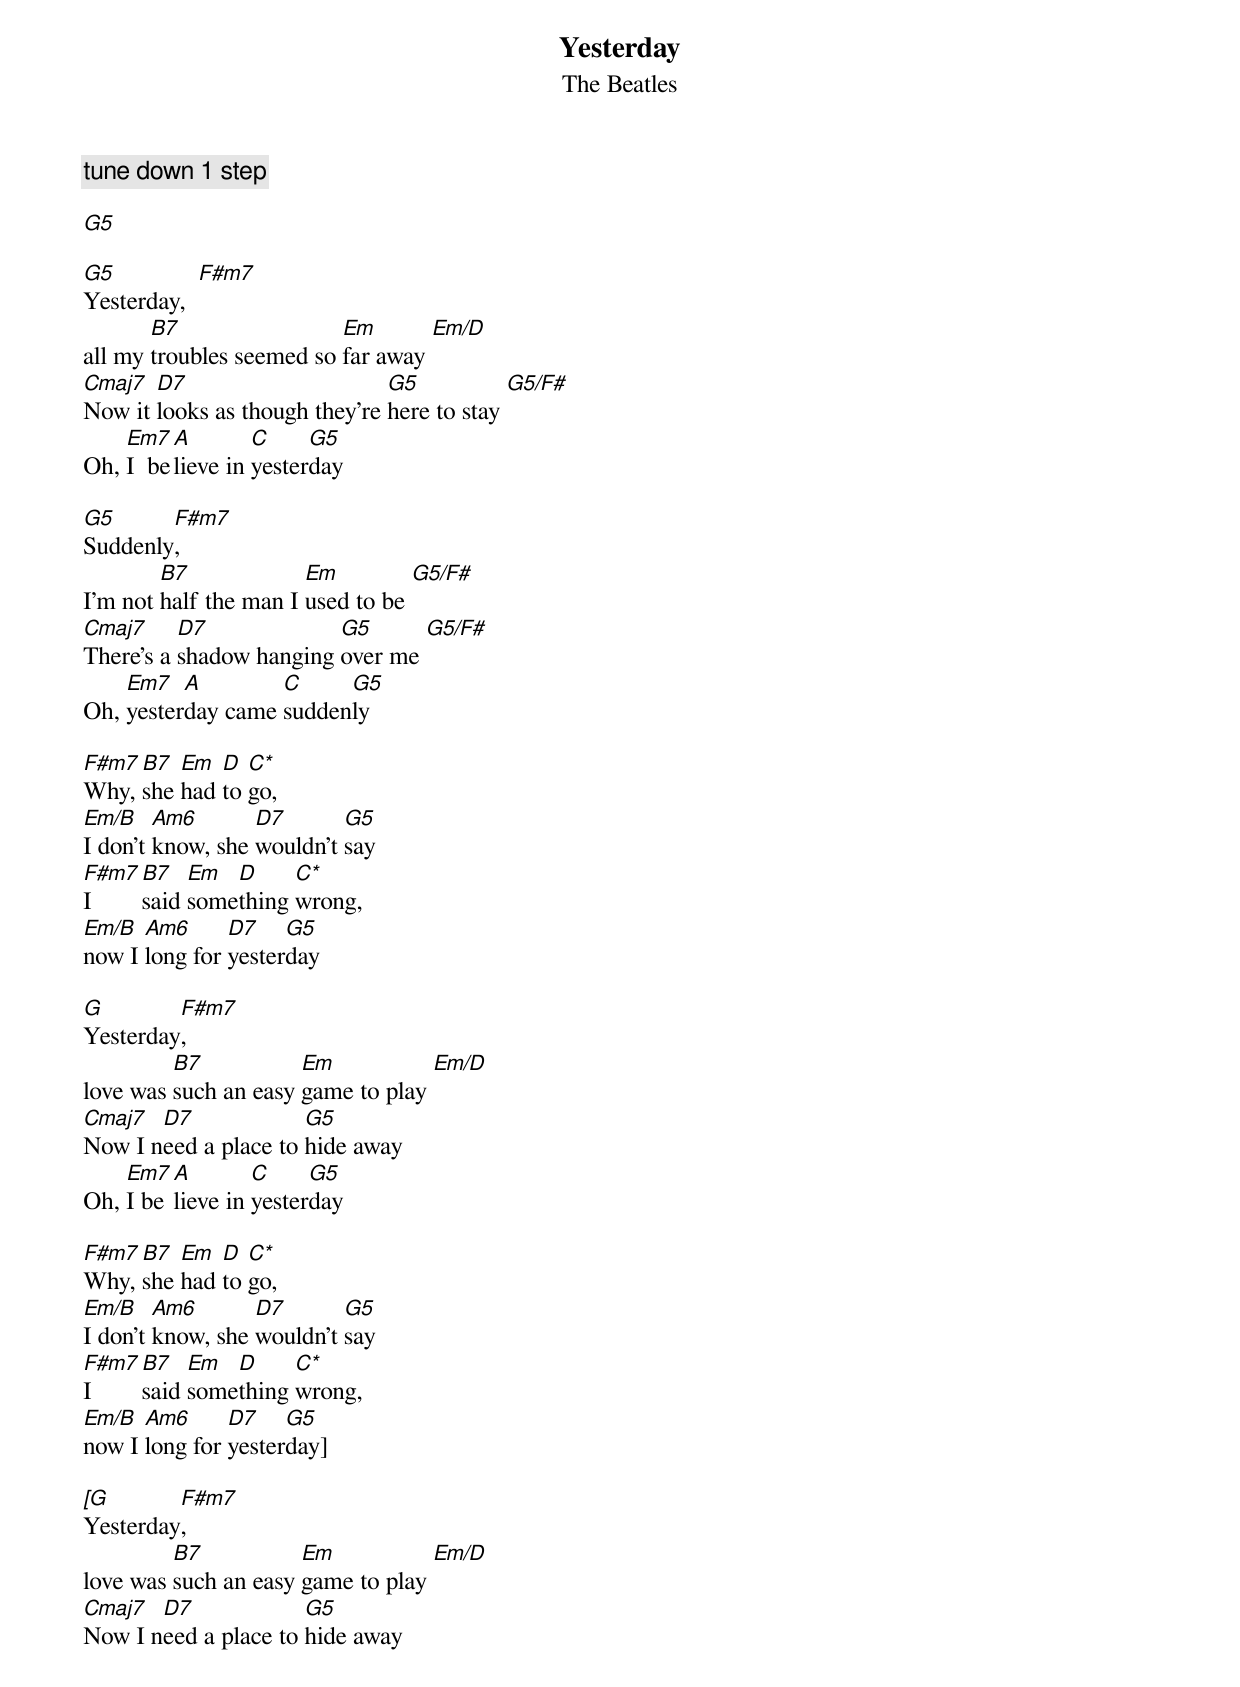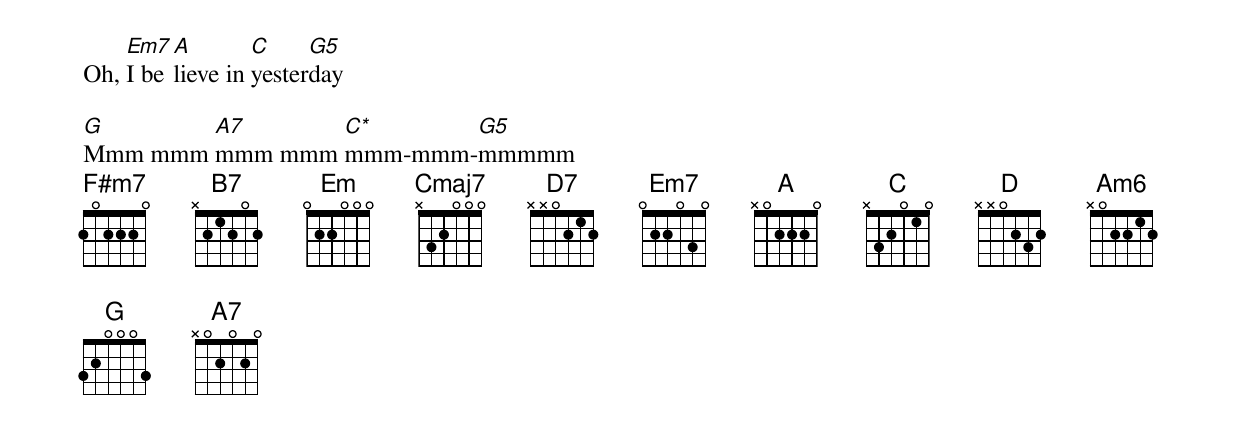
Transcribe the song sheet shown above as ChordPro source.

{title: Yesterday}
{subtitle: The Beatles}

{define: G5 0 3 x 0 0 3 3}
{define: B7 0 x 2 1 2 0 2}
{define: Em/D 0 x x 0 0 0 0}
{define: G5/F# 0 2 x 0 0 3 x}
{define: C* 0 x 3 2 0 1 3}
{define: Em/B 0 x 2 2 0 0 0}
{define: Am6 0 x 0 2 2 1 2}
{define: A7 0 x 0 2 2 2 3}

{c:tune down 1 step}

[G5]

[G5]Yesterday,  [F#m7]
all my [B7]troubles seemed so [Em]far away [Em/D]
[Cmaj7]Now it [D7]looks as though they're [G5]here to stay [G5/F#]
Oh, [Em7]I  be[A]lieve in [C]yester[G5]day

[G5]Suddenly[F#m7],
I'm not [B7]half the man I [Em]used to be [G5/F#]
[Cmaj7]There's a [D7]shadow hanging [G5]over me [G5/F#]
Oh, [Em7]yester[A]day came [C]sudden[G5]ly

[F#m7]Why, [B7]she [Em]had [D]to [C*]go,
[Em/B]I don't [Am6]know, she [D7]wouldn't [G5]say
[F#m7]I [B7]said [Em]some[D]thing [C*]wrong,
[Em/B]now I [Am6]long for [D7]yester[G5]day

[G]Yesterday[F#m7],
love was [B7]such an easy [Em]game to play [Em/D]
[Cmaj7]Now I n[D7]eed a place to [G5]hide away
Oh, [Em7]I be[A]lieve in [C]yester[G5]day

[F#m7]Why, [B7]she [Em]had [D]to [C*]go,
[Em/B]I don't [Am6]know, she [D7]wouldn't [G5]say
[F#m7]I [B7]said [Em]some[D]thing [C*]wrong,
[Em/B]now I [Am6]long for [D7]yester[G5]day]

[[G]Yesterday[F#m7],
love was [B7]such an easy [Em]game to play [Em/D]
[Cmaj7]Now I n[D7]eed a place to [G5]hide away
Oh, [Em7]I be[A]lieve in [C]yester[G5]day

[G]Mmm mmm [A7]mmm mmm [C*]mmm-mmm-[G5]mmmmm
